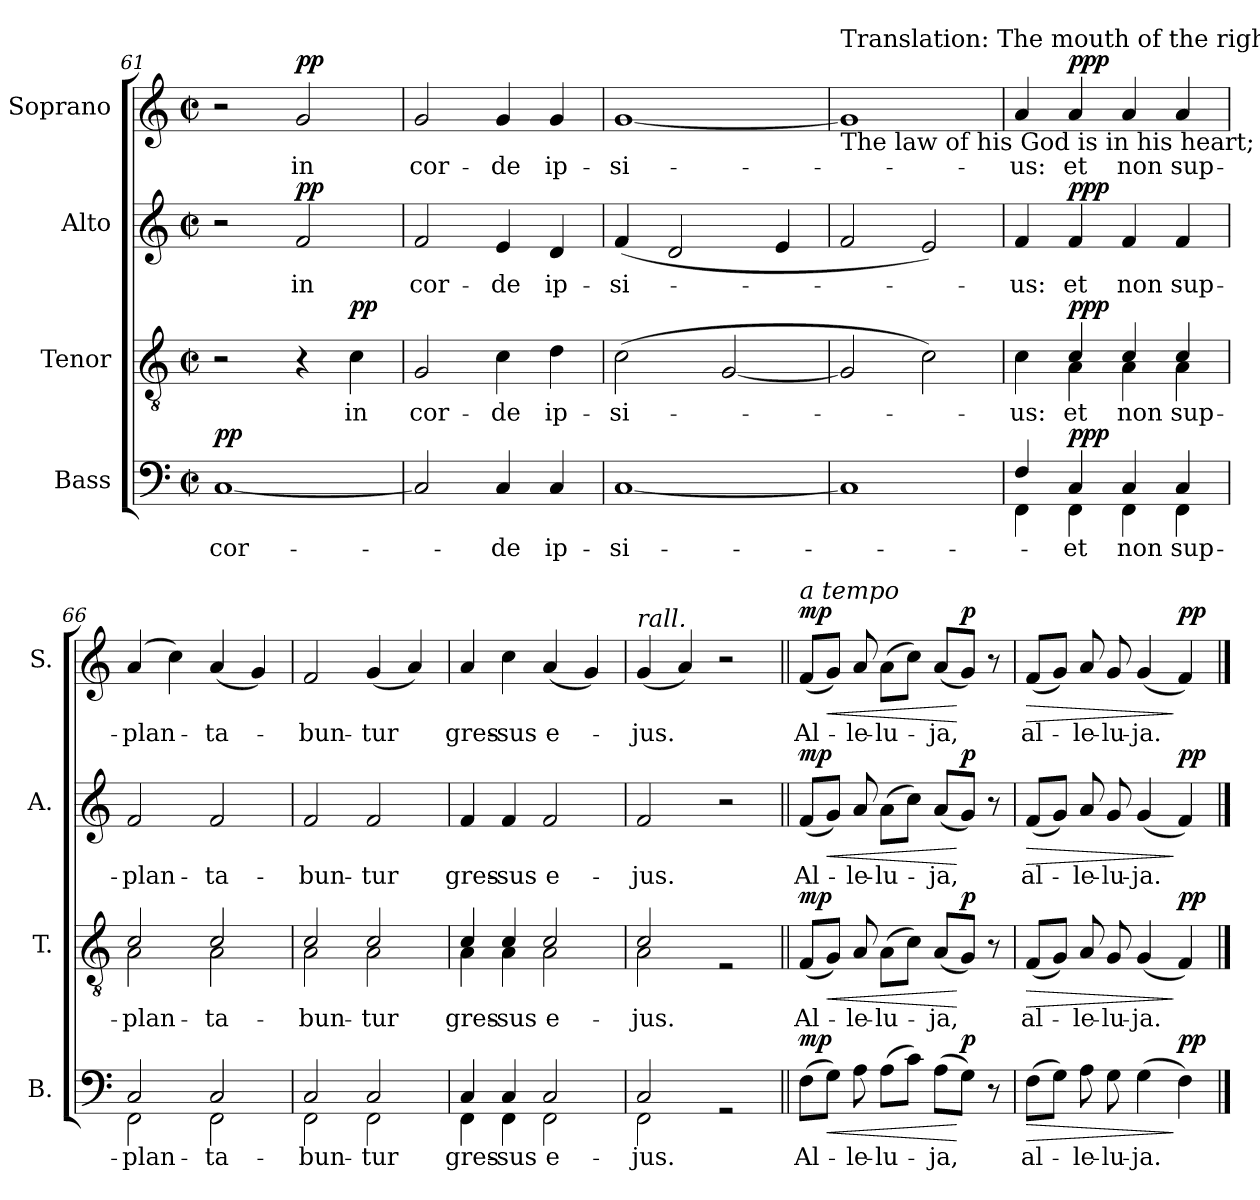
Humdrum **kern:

**kern	**text	**dynam	**kern	**text	**dynam	**kern	**text	**dynam	**kern	**text	**dynam
*part4	*part4	*part4	*part3	*part3	*part3	*part2	*part2	*part2	*part1	*part1	*part1
*staff4	*staff4	*staff4	*staff3	*staff3	*staff3	*staff2	*staff2	*staff2	*staff1	*staff1	*staff1
*I"Bass	*	*	*I"Tenor	*	*	*I"Alto	*	*	*I"Soprano	*	*
*I'B.	*	*	*I'T.	*	*	*I'A.	*	*	*I'S.	*	*
*clefF4	*	*	*clefGv2	*	*	*clefG2	*	*	*clefG2	*	*
*k[]	*	*	*k[]	*	*	*k[]	*	*	*k[]	*	*
*M2/2	*	*	*M2/2	*	*	*M2/2	*	*	*M2/2	*	*
*met(c|)	*	*	*met(c|)	*	*	*met(c|)	*	*	*met(c|)	*	*
=61	=61	=61	=61	=61	=61	=61	=61	=61	=61	=61	=61
!	!LO:LY:b	!LO:DY:a	!	!	!	!	!	!	!	!	!
[1C	cor-	pp	2r	.	.	2r	.	.	2r	.	.
!	!	!	!	!	!	!	!LO:LY:b	!LO:DY:a	!	!LO:LY:b	!LO:DY:a
.	.	.	4r	.	.	2f/	in	pp	2g/	in	pp
!	!	!	!	!LO:LY:b	!LO:DY:a	!	!	!	!	!	!
.	.	.	4c\	in	pp	.	.	.	.	.	.
=62	=62	=62	=62	=62	=62	=62	=62	=62	=62	=62	=62
!	!	!	!	!LO:LY:b	!	!	!LO:LY:b	!	!	!LO:LY:b	!
2C/]	.	.	2G/	cor-	.	2f/	cor-	.	2g/	cor-	.
!	!LO:LY:b	!	!	!LO:LY:b	!	!	!LO:LY:b	!	!	!LO:LY:b	!
4C/	-de	.	4c\	-de	.	4e/	-de	.	4g/	-de	.
!	!LO:LY:b	!	!	!LO:LY:b	!	!	!LO:LY:b	!	!	!LO:LY:b	!
4C/	ip-	.	4d\	ip-	.	4d/	ip-	.	4g/	ip-	.
!!LO:LB:g=z
=63	=63	=63	=63	=63	=63	=63	=63	=63	=63	=63	=63
!	!LO:LY:b	!	!	!LO:LY:b	!	!	!LO:LY:b	!	!	!LO:LY:b	!
[1C	-si-	.	(2c\	-si-	.	(4f/	-si-	.	[1g	-si-	.
.	.	.	.	.	.	2d/	.	.	.	.	.
.	.	.	[2G/	.	.	.	.	.	.	.	.
.	.	.	.	.	.	4e/	.	.	.	.	.
=64	=64	=64	=64	=64	=64	=64	=64	=64	=64	=64	=64
!	!	!	!	!	!	!	!	!	!LO:TX:a:t=Translation&colon; The mouth of the righteous utters wisdom,  and his tongue speaks what is just.	!	!
!	!	!	!	!	!	!	!	!	!LO:TX:b:t=The law of his God is in his heart; and his steps will not be impeded.  Amen.	!	!
1C]	.	.	2G/]	.	.	2f/	.	.	1g]	.	.
.	.	.	2c\)	.	.	2e/)	.	.	.	.	.
=65	=65	=65	=65	=65	=65	=65	=65	=65	=65	=65	=65
*^	*	*	*	*	*	*	*	*	*	*	*
!	!	!	!	!	!LO:LY:b	!	!	!LO:LY:b	!	!	!LO:LY:b	!
*	*	*	*	*^	*	*	*	*	*	*	*	*
4F/	4FF\	.	.	4c\	4ryy	-us:	.	4f/	-us:	.	4a/	-us:	.
!	!	!LO:LY:b	!LO:DY:a	!	!	!LO:LY:b	!LO:DY:a	!	!LO:LY:b	!LO:DY:a	!	!LO:LY:b	!LO:DY:a
4C/	4FF\	et	ppp	4c/	4A\	et	ppp	4f/	et	ppp	4a/	et	ppp
!	!	!LO:LY:b	!	!	!	!LO:LY:b	!	!	!LO:LY:b	!	!	!LO:LY:b	!
4C/	4FF\	non	.	4c/	4A\	non	.	4f/	non	.	4a/	non	.
!	!	!LO:LY:b	!	!	!	!LO:LY:b	!	!	!LO:LY:b	!	!	!LO:LY:b	!
4C/	4FF\	sup-	.	4c/	4A\	sup-	.	4f/	sup-	.	4a/	sup-	.
=66	=66	=66	=66	=66	=66	=66	=66	=66	=66	=66	=66	=66	=66
!	!	!LO:LY:b	!	!	!	!LO:LY:b	!	!	!LO:LY:b	!	!	!LO:LY:b	!
2C/	2FF\	-plan-	.	2c/	2A\	-plan-	.	2f/	-plan-	.	(4a/	-plan-	.
.	.	.	.	.	.	.	.	.	.	.	4cc\)	.	.
!	!	!LO:LY:b	!	!	!	!LO:LY:b	!	!	!LO:LY:b	!	!	!LO:LY:b	!
2C/	2FF\	-ta-	.	2c/	2A\	-ta-	.	2f/	-ta-	.	(4a/	-ta-	.
.	.	.	.	.	.	.	.	.	.	.	4g/)	.	.
=67	=67	=67	=67	=67	=67	=67	=67	=67	=67	=67	=67	=67	=67
!	!	!LO:LY:b	!	!	!	!LO:LY:b	!	!	!LO:LY:b	!	!	!LO:LY:b	!
2C/	2FF\	-bun-	.	2c/	2A\	-bun-	.	2f/	-bun-	.	2f/	-bun-	.
!	!	!LO:LY:b	!	!	!	!LO:LY:b	!	!	!LO:LY:b	!	!	!LO:LY:b	!
2C/	2FF\	-tur	.	2c/	2A\	-tur	.	2f/	-tur	.	(4g/	-tur	.
.	.	.	.	.	.	.	.	.	.	.	4a/)	.	.
=68	=68	=68	=68	=68	=68	=68	=68	=68	=68	=68	=68	=68	=68
!	!	!LO:LY:b	!	!	!	!LO:LY:b	!	!	!LO:LY:b	!	!	!LO:LY:b	!
4C/	4FF\	gres-	.	4c/	4A\	gres-	.	4f/	gres-	.	4a/	gres-	.
!	!	!LO:LY:b	!	!	!	!LO:LY:b	!	!	!LO:LY:b	!	!	!LO:LY:b	!
4C/	4FF\	-sus	.	4c/	4A\	-sus	.	4f/	-sus	.	4cc\	-sus	.
!	!	!LO:LY:b	!	!	!	!LO:LY:b	!	!	!LO:LY:b	!	!	!LO:LY:b	!
2C/	2FF\	e-	.	2c/	2A\	e-	.	2f/	e-	.	(4a/	e-	.
.	.	.	.	.	.	.	.	.	.	.	4g/)	.	.
=69	=69	=69	=69	=69	=69	=69	=69	=69	=69	=69	=69	=69	=69
!	!	!	!	!	!	!	!	!	!	!	!LO:TX:a:i:t=rall.	!	!
!	!	!LO:LY:b	!	!	!	!LO:LY:b	!	!	!LO:LY:b	!	!	!LO:LY:b	!
2C/	2FF\	-jus.	.	2c/	2A\	-jus.	.	2f/	-jus.	.	(4g/	-jus.	.
.	.	.	.	.	.	.	.	.	.	.	4a/)	.	.
2rGG	2ryy	.	.	2rE	2ryy	.	.	2r	.	.	2r	.	.
=70||	=70||	=70||	=70||	=70||	=70||	=70||	=70||	=70||	=70||	=70||	=70||	=70||	=70||
!	!	!	!	!	!	!	!	!	!	!	!LO:TX:a:i:t=a tempo	!	!
!	!	!LO:LY:b	!LO:DY:a	!	!	!LO:LY:b	!LO:DY:a	!	!LO:LY:b	!LO:DY:a	!	!LO:LY:b	!LO:DY:a
*v	*v	*	*	*	*	*	*	*	*	*	*	*	*
*	*	*	*v	*v	*	*	*	*	*	*	*	*
(8F\L	Al-	mp	(8F/L	Al-	mp	(8f/L	Al-	mp	(8f/L	Al-	mp
!	!	!LO:HP:b	!	!	!LO:HP:b	!	!	!LO:HP:b	!	!	!LO:HP:b
8G\J)	.	<	8G/J)	.	<	8g/J)	.	<	8g/J)	.	<
!	!LO:LY:b	!	!	!LO:LY:b	!	!	!LO:LY:b	!	!	!LO:LY:b	!
8A\	-le-	.	8A/	-le-	.	8a/	-le-	.	8a/	-le-	.
!	!LO:LY:b	!	!	!LO:LY:b	!	!	!LO:LY:b	!	!	!LO:LY:b	!
(8A\L	-lu-	.	(8A\L	-lu-	.	(8a\L	-lu-	.	(8a\L	-lu-	.
8c\J)	.	.	8c\J)	.	.	8cc\J)	.	.	8cc\J)	.	.
!	!LO:LY:b	!	!	!LO:LY:b	!	!	!LO:LY:b	!	!	!LO:LY:b	!
(8A\L	-ja,	.	(8A/L	-ja,	.	(8a/L	-ja,	.	(8a/L	-ja,	.
!	!	!LO:DY:n=1:a	!	!	!LO:DY:n=1:a	!	!	!LO:DY:n=1:a	!	!	!LO:DY:n=1:a
8G\J)	.	[ p	8G/J)	.	[ p	8g/J)	.	[ p	8g/J)	.	[ p
8r	.	.	8r	.	.	8r	.	.	8r	.	.
=71	=71	=71	=71	=71	=71	=71	=71	=71	=71	=71	=71
!	!LO:LY:b	!LO:HP:b	!	!LO:LY:b	!LO:HP:b	!	!LO:LY:b	!LO:HP:b	!	!LO:LY:b	!LO:HP:b
(8F\L	al-	>	(8F/L	al-	>	(8f/L	al-	>	(8f/L	al-	>
8G\J)	.	.	8G/J)	.	.	8g/J)	.	.	8g/J)	.	.
!	!LO:LY:b	!	!	!LO:LY:b	!	!	!LO:LY:b	!	!	!LO:LY:b	!
8A\	-le-	.	8A/	-le-	.	8a/	-le-	.	8a/	-le-	.
!	!LO:LY:b	!	!	!LO:LY:b	!	!	!LO:LY:b	!	!	!LO:LY:b	!
8G\	-lu-	.	8G/	-lu-	.	8g/	-lu-	.	8g/	-lu-	.
!	!LO:LY:b	!	!	!LO:LY:b	!	!	!LO:LY:b	!	!	!LO:LY:b	!
(4G\	-ja.	.	(4G/	-ja.	.	(4g/	-ja.	.	(4g/	-ja.	.
!	!	!LO:DY:n=1:a	!	!	!LO:DY:n=1:a	!	!	!LO:DY:n=1:a	!	!	!LO:DY:n=1:a
4F\)	.	] pp	4F/)	.	] pp	4f/)	.	] pp	4f/)	.	] pp
==	==	==	==	==	==	==	==	==	==	==	==
*-	*-	*-	*-	*-	*-	*-	*-	*-	*-	*-	*-
